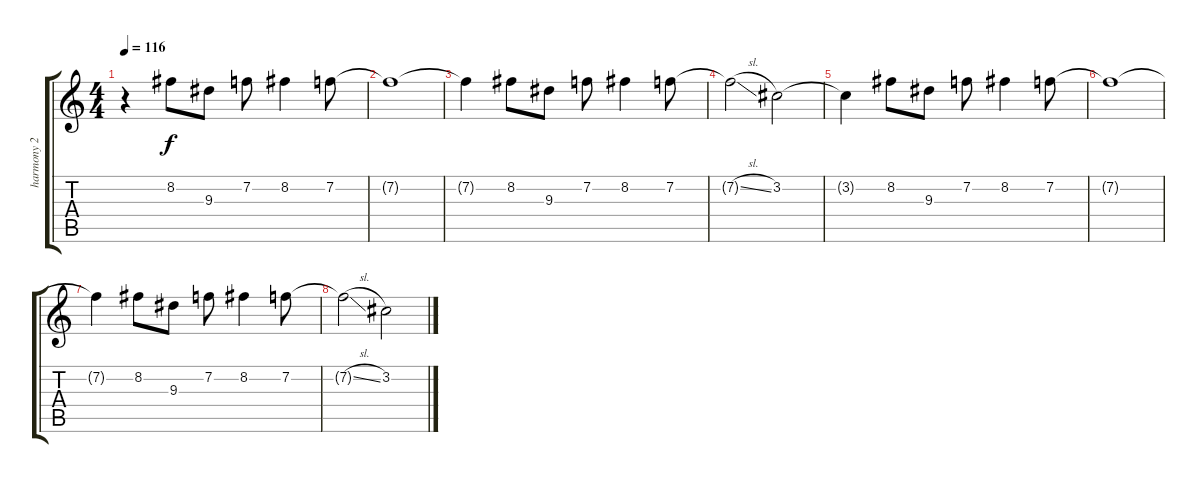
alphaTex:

\track ("harmony 2" "harmony 2") {instrument distortionguitar}
\staff {score tabs}
\tuning (Eb4 Bb3 Gb3 Db3 Ab2 Db2) {hide}
\ts (4 4)
\tempo 116
\clef g2
\ks c
r.4{dy f} 8.2.8 9.3.8 7.2.8 8.2.4 7.2.8 |
7.2{t}.1 |
7.2{t}.4 8.2.8 9.3.8 7.2.8 8.2.4 7.2.8 |
7.2{sl t}.2 3.2.2 |
3.2{t}.4 8.2.8 9.3.8 7.2.8 8.2.4 7.2.8 |
7.2{t}.1 |
7.2{t}.4 8.2.8 9.3.8 7.2.8 8.2.4 7.2.8 |
7.2{sl t}.2 3.2.2
